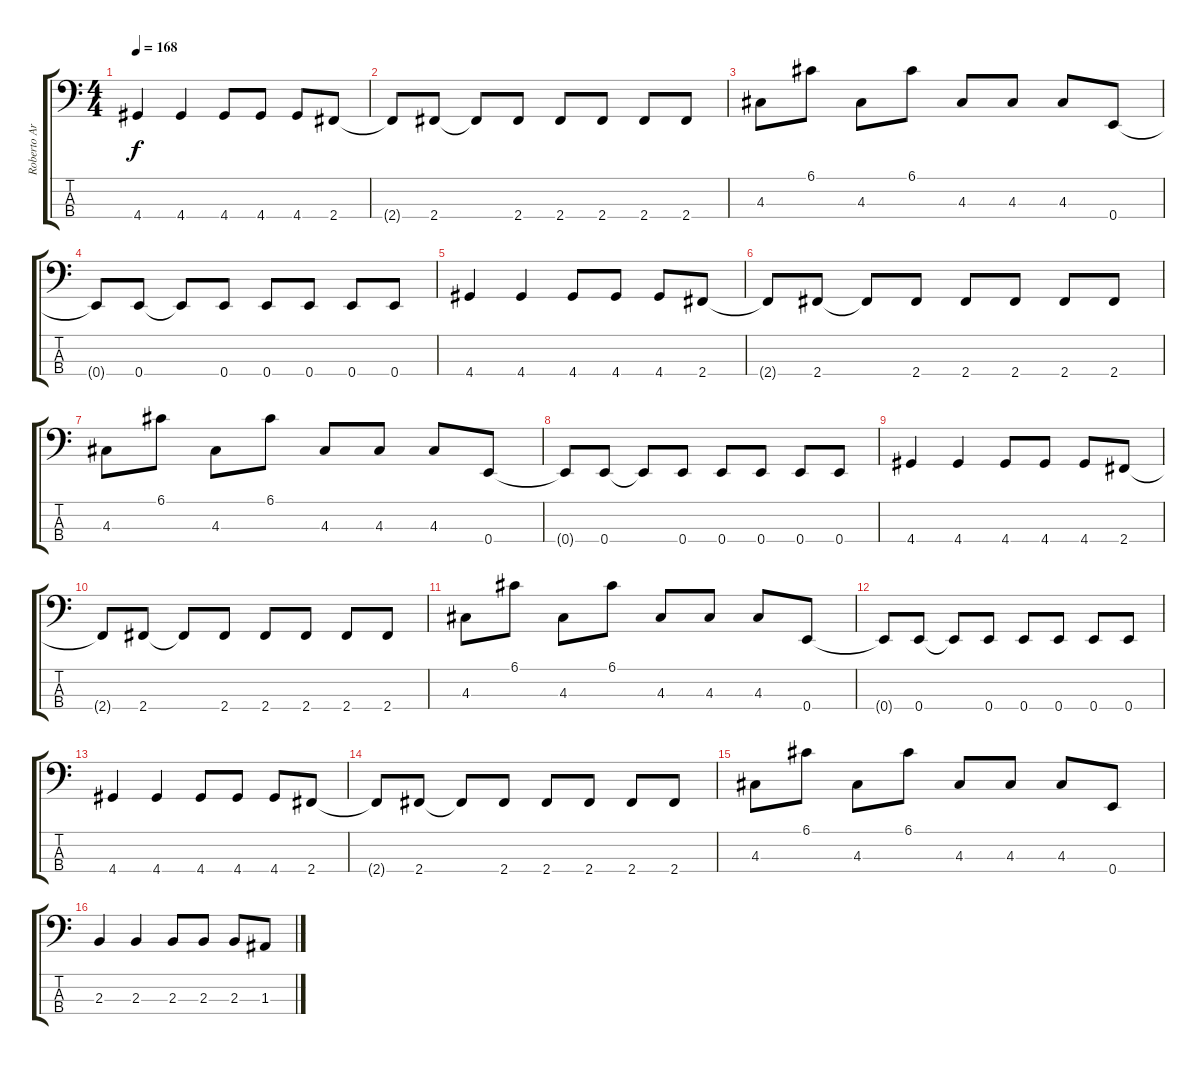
\track ("Roberto Arancibia" "Roberto Ar") {instrument electricbassfinger}
\staff {score tabs}
\tuning (G2 D2 A1 E1) {hide}
\ts (4 4)
\tempo 168
\clef f4
\ks c
4.4.4{dy f} 4.4.4 4.4.8 4.4.8 4.4.8 2.4.8 |
2.4{t}.8 2.4.8 2.4{t}.8 2.4.8 2.4.8 2.4.8 2.4.8 2.4.8 |
4.3.8 6.1.8 4.3.8 6.1.8 4.3.8 4.3.8 4.3.8 0.4.8 |
0.4{t}.8 0.4.8 0.4{t}.8 0.4.8 0.4.8 0.4.8 0.4.8 0.4.8 |
4.4.4 4.4.4 4.4.8 4.4.8 4.4.8 2.4.8 |
2.4{t}.8 2.4.8 2.4{t}.8 2.4.8 2.4.8 2.4.8 2.4.8 2.4.8 |
4.3.8 6.1.8 4.3.8 6.1.8 4.3.8 4.3.8 4.3.8 0.4.8 |
0.4{t}.8 0.4.8 0.4{t}.8 0.4.8 0.4.8 0.4.8 0.4.8 0.4.8 |
4.4.4 4.4.4 4.4.8 4.4.8 4.4.8 2.4.8 |
2.4{t}.8 2.4.8 2.4{t}.8 2.4.8 2.4.8 2.4.8 2.4.8 2.4.8 |
4.3.8 6.1.8 4.3.8 6.1.8 4.3.8 4.3.8 4.3.8 0.4.8 |
0.4{t}.8 0.4.8 0.4{t}.8 0.4.8 0.4.8 0.4.8 0.4.8 0.4.8 |
4.4.4 4.4.4 4.4.8 4.4.8 4.4.8 2.4.8 |
2.4{t}.8 2.4.8 2.4{t}.8 2.4.8 2.4.8 2.4.8 2.4.8 2.4.8 |
4.3.8 6.1.8 4.3.8 6.1.8 4.3.8 4.3.8 4.3.8 0.4.8 |
2.3.4 2.3.4 2.3.8 2.3.8 2.3.8 1.3.8
